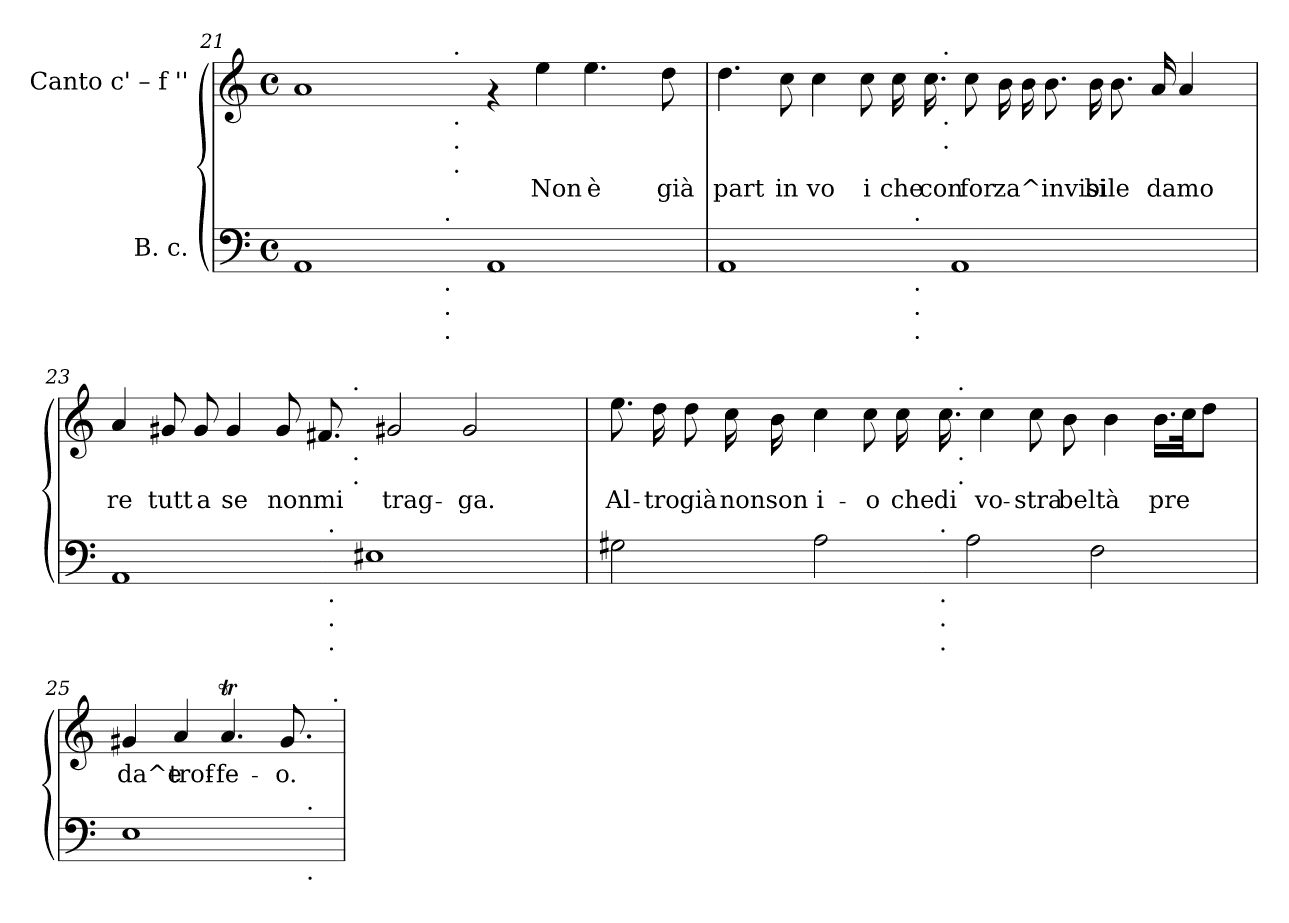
**kern	**kern	**text
*part2	*part1	*part1
*staff2	*staff1	*staff1
*I"B. c.	*I"Canto  c' – f ''	*
*clefF4	*clefG2	*
*k[]	*k[]	*
*C:	*C:	*
*M4/4	*M4/4	*
*met(c)	*met(c)	*
=21	=21	=21
!	!	!LO:LY:b:cj
*^	*^	*
1AA	2ryy	1a	2ryy	.
.	4ryy	.	4ryy	.
.	16.ryy	.	16..ryy	.
!	!LO:TX:a:t=.	!	!	!
!	!LO:TX:b:t=.	!	!	!
!	!LO:TX:b:t=.	!	!	!
!	!LO:TX:b:t=.	!	!	!
.	1ryy	.	.	.
!	!	!	!LO:TX:a:t=.	!
!	!	!	!LO:TX:b:t=.	!
!	!	!	!LO:TX:b:t=.	!
!	!	!	!LO:TX:b:t=.	!
.	.	.	1ryy	.
1AA	.	4rf	.	.
!	!	!	!	!LO:LY:b:cj
.	.	4ee\	.	Non
!	!	!	!	!LO:LY:b:cj
.	.	4.ee\	.	è
.	8ryy	.	.	.
.	.	.	8ryy	.
!	!	!	!	!LO:LY:b:cj
.	.	8dd\	.	già
.	32ryy	.	.	.
.	.	.	64ryy	.
=22	=22	=22	=22	=22
!	!	!	!	!LO:LY:b:cj
1AA	2ryy	4.dd\	2ryy	part
!	!	!	!	!LO:LY:b:cj
.	.	8cc\	.	in
!	!	!	!	!LO:LY:b:cj
.	4ryy	4cc\	4ryy	vo
!	!	!	!	!LO:LY:b:cj
.	8ryy	8cc\	8...ryy	i
!	!	!	!	!LO:LY:b:cj
.	32.ryy	16cc\	.	che
!	!LO:TX:a:t=.	!	!	!
!	!LO:TX:b:t=.	!	!	!
!	!LO:TX:b:t=.	!	!	!
!	!LO:TX:b:t=.	!	!	!
.	1ryy	.	.	.
!	!	!	!	!LO:LY:b:cj
.	.	16.cc\	.	con
!	!	!	!LO:TX:a:t=.	!
!	!	!	!LO:TX:b:t=.	!
!	!	!	!LO:TX:b:t=.	!
.	.	.	1ryy	.
1AA	.	.	.	.
!	!	!	!	!LO:LY:b:cj
.	.	8cc\	.	for
!	!	!	!	!LO:LY:b:cj
.	.	16b\	.	za^invisi
!	!	!	!	!LO:LY:b:cj
.	.	16b\	.	.
!	!	!	!	!LO:LY:b:cj
.	.	8.b\	.	.
!	!	!	!	!LO:LY:b:cj
.	.	16b\	.	bile
!	!	!	!	!LO:LY:b:cj
.	.	8.b\	.	.
!	!	!	!	!LO:LY:b:cj
.	.	16a/	.	damo
!	!	!	!	!LO:LY:b:cj
.	.	4a/	.	.
.	16..ryy	.	.	.
.	.	.	32.ryy	.
32ryy	.	.	.	.
!!LO:LB:g=z	!!
=23	=23	=23	=23	=23
!	!	!	!	!LO:LY:b:cj
1AA	2ryy	4a/	2ryy	re
!	!	!	!	!LO:LY:b:cj
.	.	8g#X/	.	tutt
!	!	!	!	!LO:LY:b:cj
.	.	8g#/	.	a
!	!	!	!	!LO:LY:b:cj
.	4ryy	4g#/	4...ryy	se
!	!	!	!	!LO:LY:b:cj
.	8ryy	8g#/	.	non
!	!	!	!	!LO:LY:b:cj
.	64ryy	8.f#X/	.	mi
!	!LO:TX:a:t=.	!	!	!
!	!LO:TX:b:t=.	!	!	!
!	!LO:TX:b:t=.	!	!	!
!	!LO:TX:b:t=.	!	!	!
.	1ryy	.	.	.
!	!	!	!LO:TX:a:t=.	!
!	!	!	!LO:TX:b:t=.	!
!	!	!	!LO:TX:b:t=.	!
.	.	.	1ryy	.
1E#	.	.	.	.
!	!	!	!	!LO:LY:b:cj
.	.	2g#X/	.	trag-
!	!	!	!	!LO:LY:b:cj
.	.	2g#/	.	-ga.
.	8ryy	.	.	.
.	.	.	16.ryy	.
16ryy	.	.	.	.
.	32.ryy	.	.	.
=24	=24	=24	=24	=24
!	!	!	!	!LO:LY:b:cj
2G#X\	2...ryy	8.ee\	2ryy	Al-
!	!	!	!	!LO:LY:b:cj
.	.	16dd\	.	-tro
!	!	!	!	!LO:LY:b:cj
.	.	8dd\	.	già
!	!	!	!	!LO:LY:b:cj
.	.	16cc\	.	non
!	!	!	!	!LO:LY:b:cj
.	.	16b\	.	son
!	!	!	!	!LO:LY:b:cj
2A\	.	4cc\	4ryy	i-
!	!	!	!	!LO:LY:b:cj
.	.	8cc\	8...ryy	-o
!	!	!	!	!LO:LY:b:cj
.	.	16cc\	.	che
!	!LO:TX:a:t=.	!	!	!
!	!LO:TX:b:t=.	!	!	!
!	!LO:TX:b:t=.	!	!	!
!	!LO:TX:b:t=.	!	!	!
!	!	!	!	!LO:LY:b:cj
.	1ryy	16.cc\	.	di
!	!	!	!LO:TX:a:t=.	!
!	!	!	!LO:TX:b:t=.	!
!	!	!	!LO:TX:b:t=.	!
.	.	.	1ryy	.
2A\	.	.	.	.
!	!	!	!	!LO:LY:b:cj
.	.	4cc\	.	vo-
!	!	!	!	!LO:LY:b:cj
.	.	8cc\	.	-stra
!	!	!	!	!LO:LY:b:cj
.	.	8b\	.	beltà
2F\	.	.	.	.
!	!	!	!	!LO:LY:b:cj
.	.	4b\	.	.
!	!	!	!	!LO:LY:b:cj
.	.	16.b\L	.	pre-
!	!	!	!	!LO:LY:b:cj
.	.	32cc\	.	--
!	!	!	!	!LO:LY:b:cj
.	.	8dd\J	.	--
.	16.ryy	.	.	.
.	.	.	32.ryy	.
32ryy	.	.	.	.
=25	=25	=25	=25	=25
!	!	!	!	!LO:LY:b:cj
1E	2ryy	4g#X/	1ryy	-da^e
!	!	!	!	!LO:LY:b:cj
.	.	4a/	.	trof-
!	!	!	!	!LO:LY:b:cj
.	4...ryy	4.aT/	.	-fe-
!	!	!	!	!LO:LY:b:cj
.	.	8.g#/	.	-o.
!	!LO:TX:a:t=.	!	!	!
!	!LO:TX:b:t=.	!	!	!
.	16.ryy	.	.	.
16ryy	.	.	32ryy	.
!	!	!	!LO:TX:a:t=.	!
.	.	.	32ryy	.
*v	*v	*	*	*
*	*v	*v	*
=	=	=
*-	*-	*-
